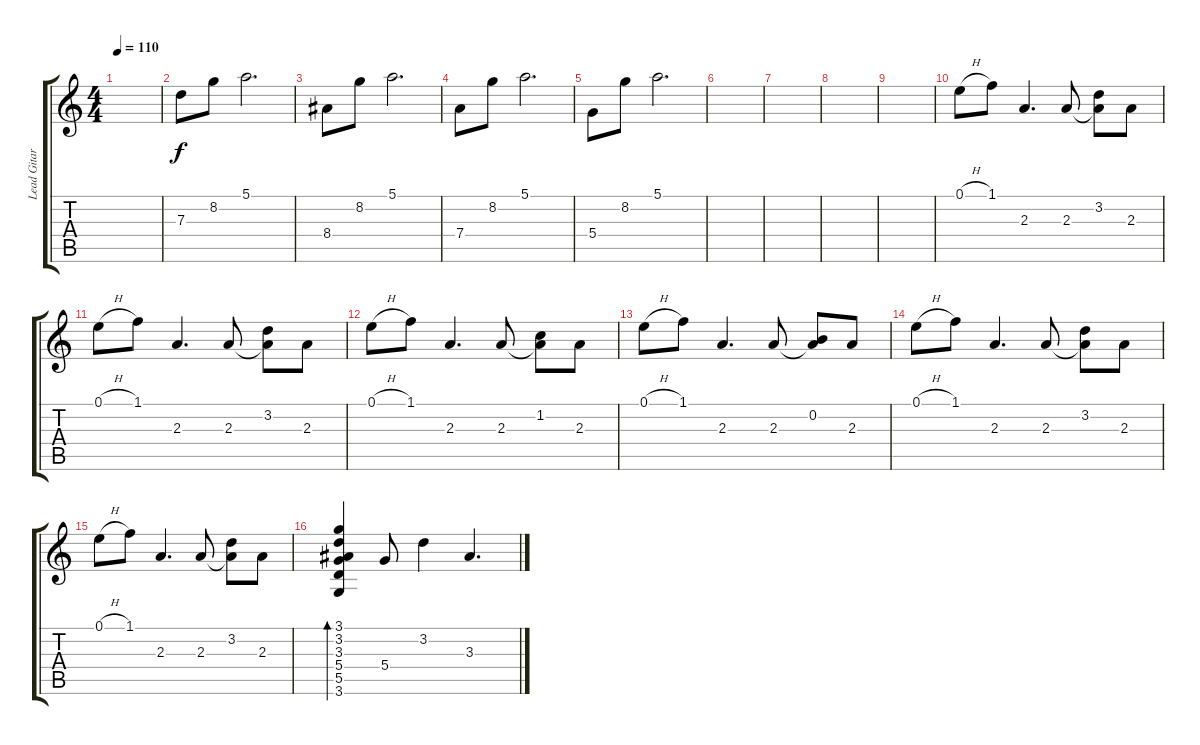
\track ("Lead Gitar" "Lead Gitar") {instrument electricguitarclean}
\staff {score tabs}
\tuning (E4 B3 G3 D3 A2 E2) {hide}
\ts (4 4)
\tempo 110
\clef g2
\ks c
|
7.3.8 8.2.8 5.1.2{d} |
8.4.8 8.2.8 5.1.2{d} |
7.4.8 8.2.8 5.1.2{d} |
5.4.8 8.2.8 5.1.2{d} |
|
|
|
|
0.1{h}.8{instrument electricguitarclean} 1.1.8 2.3.4{d} 2.3.8 (3.2 2.3{t}).8 2.3.8 |
0.1{h}.8 1.1.8 2.3.4{d} 2.3.8 (3.2 2.3{t}).8 2.3.8 |
0.1{h}.8 1.1.8 2.3.4{d} 2.3.8 (1.2 2.3{t}).8 2.3.8 |
0.1{h}.8 1.1.8 2.3.4{d} 2.3.8 (0.2 2.3{t}).8 2.3.8 |
0.1{h}.8 1.1.8 2.3.4{d} 2.3.8 (3.2 2.3{t}).8 2.3.8 |
0.1{h}.8 1.1.8 2.3.4{d} 2.3.8 (3.2 2.3{t}).8 2.3.8 |
(3.1 3.2 3.3 5.4 5.5 3.6).4{bd 60} 5.4.8 3.2.4 3.3.4{d}
